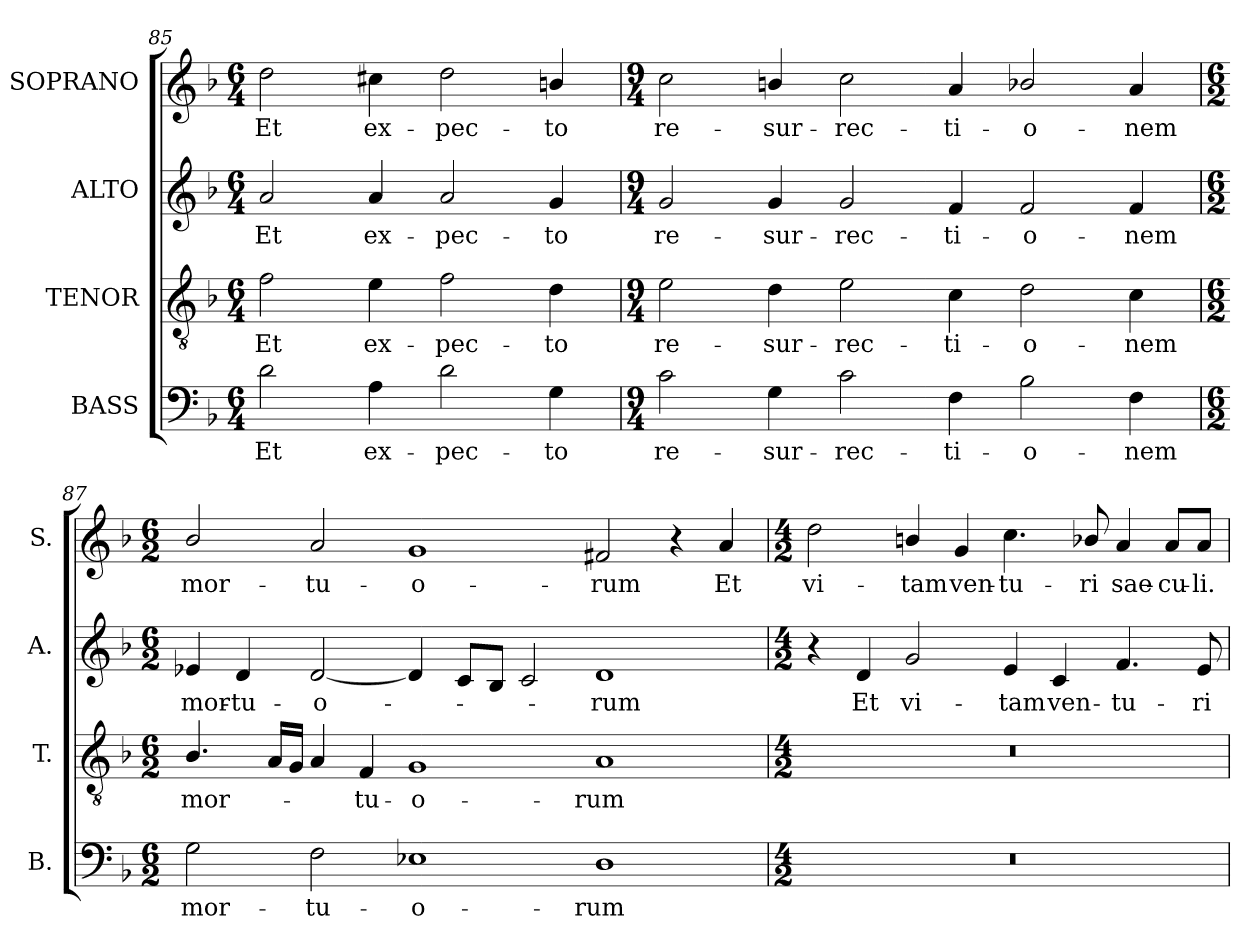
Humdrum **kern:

**kern	**text	**kern	**text	**kern	**text	**kern	**text
*part4	*part4	*part3	*part3	*part2	*part2	*part1	*part1
*staff4	*staff4	*staff3	*staff3	*staff2	*staff2	*staff1	*staff1
*I"BASS	*	*I"TENOR	*	*I"ALTO	*	*I"SOPRANO	*
*I'B.	*	*I'T.	*	*I'A.	*	*I'S.	*
!!LO:LB:g=z
*clefF4	*	*clefGv2	*	*clefG2	*	*clefG2	*
*	*	*ITrd7c12	*	*	*	*	*
*k[b-]	*	*k[b-]	*	*k[b-]	*	*k[b-]	*
*F:	*	*F:	*	*F:	*	*F:	*
*M6/4	*	*M6/4	*	*M6/4	*	*M6/4	*
=85	=85	=85	=85	=85	=85	=85	=85
!	!LO:LY:b:color=#000000	!	!	!	!	!	!
!	!	!	!LO:LY:b:color=#000000	!	!	!	!
!	!	!	!	!	!LO:LY:b:color=#000000	!	!
!	!	!	!	!	!	!	!LO:LY:b:color=#000000
2di\	Et	2Fi\	Et	2ai/	Et	2ddi\	Et
!	!LO:LY:b:color=#000000	!	!	!	!	!	!
!	!	!	!LO:LY:b:color=#000000	!	!	!	!
!	!	!	!	!	!LO:LY:b:color=#000000	!	!
!	!	!	!	!	!	!	!LO:LY:b:color=#000000
4Ai\	ex-	4Ei\	ex-	4ai/	ex-	4cc#Xi\	ex-
!	!LO:LY:b:color=#000000	!	!	!	!	!	!
!	!	!	!LO:LY:b:color=#000000	!	!	!	!
!	!	!	!	!	!LO:LY:b:color=#000000	!	!
!	!	!	!	!	!	!	!LO:LY:b:color=#000000
2di\	-pec-	2Fi\	-pec-	2ai/	-pec-	2ddi\	-pec-
!	!LO:LY:b:color=#000000	!	!	!	!	!	!
!	!	!	!LO:LY:b:color=#000000	!	!	!	!
!	!	!	!	!	!LO:LY:b:color=#000000	!	!
!	!	!	!	!	!	!	!LO:LY:b:color=#000000
4Gi\	-to	4Di\	-to	4gi/	-to	4bni/	-to
=86	=86	=86	=86	=86	=86	=86	=86
*M9/4	*	*M9/4	*	*M9/4	*	*M9/4	*
!	!LO:LY:b:color=#000000	!	!	!	!	!	!
!	!	!	!LO:LY:b:color=#000000	!	!	!	!
!	!	!	!	!	!LO:LY:b:color=#000000	!	!
!	!	!	!	!	!	!	!LO:LY:b:color=#000000
2ci\	re-	2Ei\	re-	2gi/	re-	2cci\	re-
!	!LO:LY:b:color=#000000	!	!	!	!	!	!
!	!	!	!LO:LY:b:color=#000000	!	!	!	!
!	!	!	!	!	!LO:LY:b:color=#000000	!	!
!	!	!	!	!	!	!	!LO:LY:b:color=#000000
4Gi\	-sur-	4Di\	-sur-	4gi/	-sur-	4bni/	-sur-
!	!LO:LY:b:color=#000000	!	!	!	!	!	!
!	!	!	!LO:LY:b:color=#000000	!	!	!	!
!	!	!	!	!	!LO:LY:b:color=#000000	!	!
!	!	!	!	!	!	!	!LO:LY:b:color=#000000
2ci\	-rec-	2Ei\	-rec-	2gi/	-rec-	2cci\	-rec-
!	!LO:LY:b:color=#000000	!	!	!	!	!	!
!	!	!	!LO:LY:b:color=#000000	!	!	!	!
!	!	!	!	!	!LO:LY:b:color=#000000	!	!
!	!	!	!	!	!	!	!LO:LY:b:color=#000000
4Fi\	-ti-	4Ci\	-ti-	4fi/	-ti-	4ai/	-ti-
!	!LO:LY:b:color=#000000	!	!	!	!	!	!
!	!	!	!LO:LY:b:color=#000000	!	!	!	!
!	!	!	!	!	!LO:LY:b:color=#000000	!	!
!	!	!	!	!	!	!	!LO:LY:b:color=#000000
2B-i\	-o-	2Di\	-o-	2fi/	-o-	2b-Xi/	-o-
!	!LO:LY:b:color=#000000	!	!	!	!	!	!
!	!	!	!LO:LY:b:color=#000000	!	!	!	!
!	!	!	!	!	!LO:LY:b:color=#000000	!	!
!	!	!	!	!	!	!	!LO:LY:b:color=#000000
4Fi\	-nem	4Ci\	-nem	4fi/	-nem	4ai/	-nem
=87	=87	=87	=87	=87	=87	=87	=87
*M6/2	*	*M6/2	*	*M6/2	*	*M6/2	*
!	!LO:LY:b:color=#000000	!	!	!	!	!	!
!	!	!	!LO:LY:b:color=#000000	!	!	!	!
!	!	!	!	!	!LO:LY:b:color=#000000	!	!
!	!	!	!	!	!	!	!LO:LY:b:color=#000000
2Gi\	mor-	4.BB-i/	mor-	4e-Xi/	mor-	2b-i/	mor-
!	!	!	!	!	!LO:LY:b:color=#000000	!	!
.	.	.	.	4di/	-tu-	.	.
.	.	16AAi/LL	.	.	.	.	.
.	.	16GGi/JJ	.	.	.	.	.
!	!LO:LY:b:color=#000000	!	!	!	!	!	!
!	!	!	!	!	!LO:LY:b:color=#000000	!	!
!	!	!	!	!	!	!	!LO:LY:b:color=#000000
2Fi\	-tu-	4AAi/	.	[2di/	-o-	2ai/	-tu-
!	!	!	!LO:LY:b:color=#000000	!	!	!	!
.	.	4FFi/	-tu-	.	.	.	.
!	!LO:LY:b:color=#000000	!	!	!	!	!	!
!	!	!	!LO:LY:b:color=#000000	!	!	!	!
!	!	!	!	!	!	!	!LO:LY:b:color=#000000
1E-Xi	-o-	1GGi	-o-	4di/]	.	1gi	-o-
.	.	.	.	8ci/L	.	.	.
.	.	.	.	8B-i/J	.	.	.
.	.	.	.	2ci/	.	.	.
!	!LO:LY:b:color=#000000	!	!	!	!	!	!
!	!	!	!LO:LY:b:color=#000000	!	!	!	!
!	!	!	!	!	!LO:LY:b:color=#000000	!	!
!	!	!	!	!	!	!	!LO:LY:b:color=#000000
1Di	-rum	1AAi	-rum	1di	-rum	2f#Xi/	-rum
.	.	.	.	.	.	4r	.
!	!	!	!	!	!	!	!LO:LY:b:color=#000000
.	.	.	.	.	.	4ai/	Et
!!LO:PB:g=z
=88	=88	=88	=88	=88	=88	=88	=88
*M4/2	*	*M4/2	*	*M4/2	*	*M4/2	*
!LO:N:vis=1	!	!LO:N:vis=1	!	!	!	!	!
!	!	!	!	!	!	!	!LO:LY:b:color=#000000
0r	.	0r	.	4r	.	2ddi\	vi-
!	!	!	!	!	!LO:LY:b:color=#000000	!	!
.	.	.	.	4di/	Et	.	.
!	!	!	!	!	!LO:LY:b:color=#000000	!	!
!	!	!	!	!	!	!	!LO:LY:b:color=#000000
.	.	.	.	2gi/	vi-	4bni/	-tam
!	!	!	!	!	!	!	!LO:LY:b:color=#000000
.	.	.	.	.	.	4gi/	ven-
!	!	!	!	!	!LO:LY:b:color=#000000	!	!
!	!	!	!	!	!	!	!LO:LY:b:color=#000000
.	.	.	.	4ei/	-tam	4.cci\	-tu-
!	!	!	!	!	!LO:LY:b:color=#000000	!	!
.	.	.	.	4ci/	ven-	.	.
!	!	!	!	!	!	!	!LO:LY:b:color=#000000
.	.	.	.	.	.	8b-Xi/	-ri
!	!	!	!	!	!LO:LY:b:color=#000000	!	!
!	!	!	!	!	!	!	!LO:LY:b:color=#000000
.	.	.	.	4.fi/	-tu-	4ai/	sae-
!	!	!	!	!	!	!	!LO:LY:b:color=#000000
.	.	.	.	.	.	8ai/L	-cu-
!	!	!	!	!	!LO:LY:b:color=#000000	!	!
!	!	!	!	!	!	!	!LO:LY:b:color=#000000
.	.	.	.	8ei/	-ri	8ai/J	-li.
=	=	=	=	=	=	=	=
*-	*-	*-	*-	*-	*-	*-	*-
